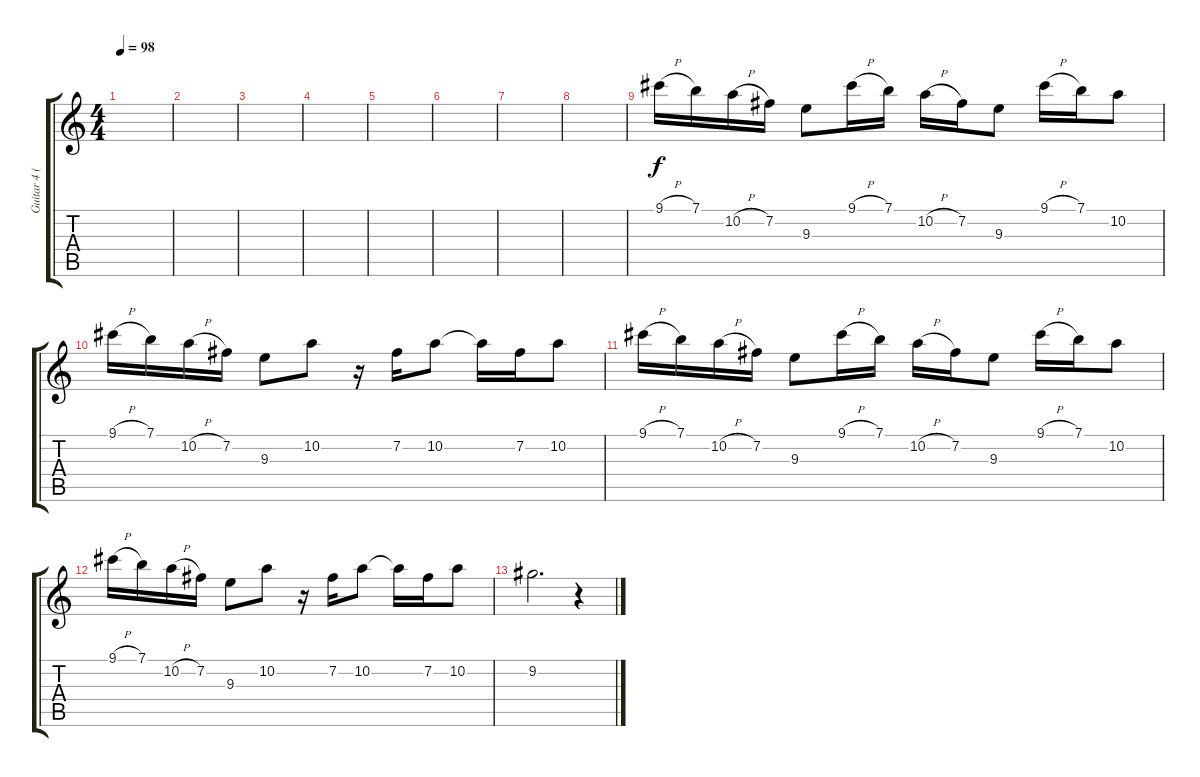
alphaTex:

\track ("Guitar 4 (elec. w/dist. and reverb) Jimm" "Guitar 4 (") {instrument overdrivenguitar}
\staff {score tabs}
\tuning (E4 B3 G3 D3 A2 E2) {hide}
\ts (4 4)
\tempo 98
\clef g2
\ks c
|
|
|
|
|
|
|
|
9.1{h}.16 7.1.16 10.2{h}.16 7.2.16 9.3.8 9.1{h}.16 7.1.16 10.2{h}.16 7.2.16 9.3.8 9.1{h}.16 7.1.16 10.2.8 |
9.1{h}.16 7.1.16 10.2{h}.16 7.2.16 9.3.8 10.2.8 r.16 7.2.16 10.2.8 10.2{t}.16 7.2.16 10.2.8 |
9.1{h}.16 7.1.16 10.2{h}.16 7.2.16 9.3.8 9.1{h}.16 7.1.16 10.2{h}.16 7.2.16 9.3.8 9.1{h}.16 7.1.16 10.2.8 |
9.1{h}.16 7.1.16 10.2{h}.16 7.2.16 9.3.8 10.2.8 r.16 7.2.16 10.2.8 10.2{t}.16 7.2.16 10.2.8 |
9.2.2{d} r.4
